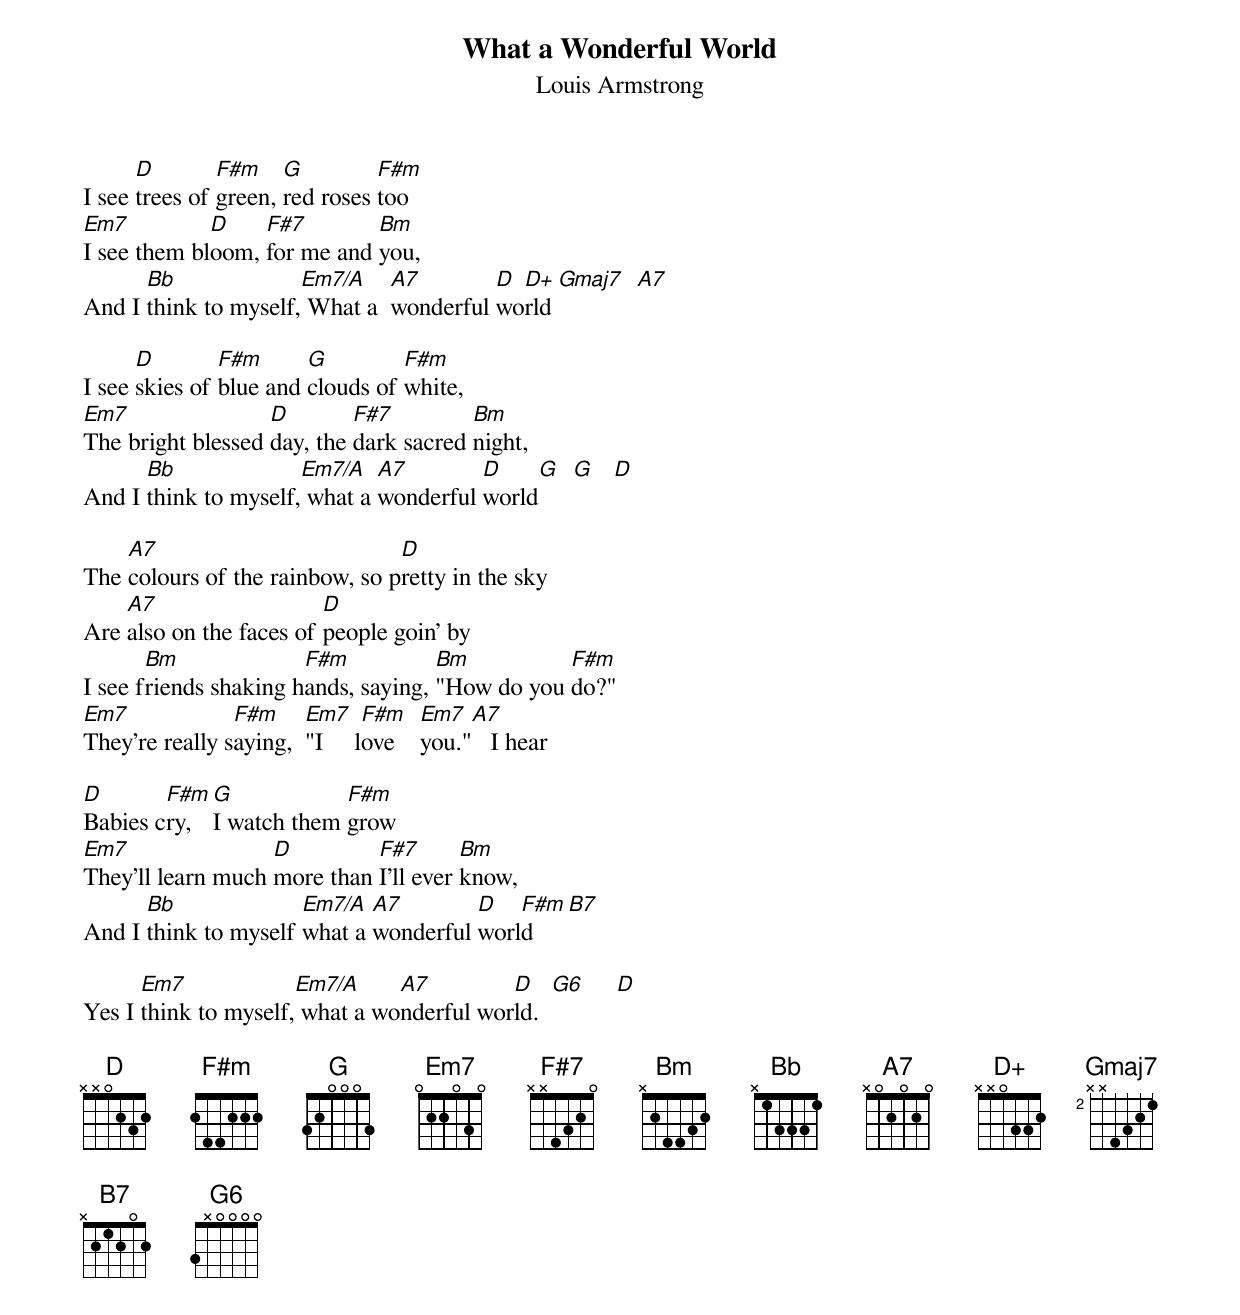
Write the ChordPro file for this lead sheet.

{t:What a Wonderful World}
{st:Louis Armstrong}

I see [D]trees of [F#m]green, [G]red roses [F#m]too
[Em7]I see them bl[D]oom, [F#7]for me and [Bm]you,
And I [Bb]think to myself,[Em7/A] What a  [A7]wonderful [D]wo[D+]rld [Gmaj7]  [A7]

I see [D]skies of [F#m]blue and [G]clouds of [F#m]white,
[Em7]The bright blessed [D]day, the [F#7]dark sacred [Bm]night,
And I [Bb]think to myself,[Em7/A] what a [A7]wonderful [D]world[G]  [G]   [D]

The [A7]colours of the rainbow, so p[D]retty in the sky
Are [A7]also on the faces of [D]people goin' by
I see f[Bm]riends shaking h[F#m]ands, saying, [Bm]"How do you [F#m]do?"
[Em7]They're really s[F#m]aying,  [Em7]"I     l[F#m]ove    [Em7]you."[A7]   I hear

[D]Babies c[F#m]ry, [G]I watch them [F#m]grow
[Em7]They'll learn much [D]more than [F#7]I'll ever [Bm]know,
And I [Bb]think to myself [Em7/A]what a [A7]wonderful [D]worl[F#m]d[B7]

Yes I [Em7]think to myself,[Em7/A] what a wo[A7]nderful wor[D]ld.  [G6]     [D]

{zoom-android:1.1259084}
{zoom-android-V11:1.5367821}
